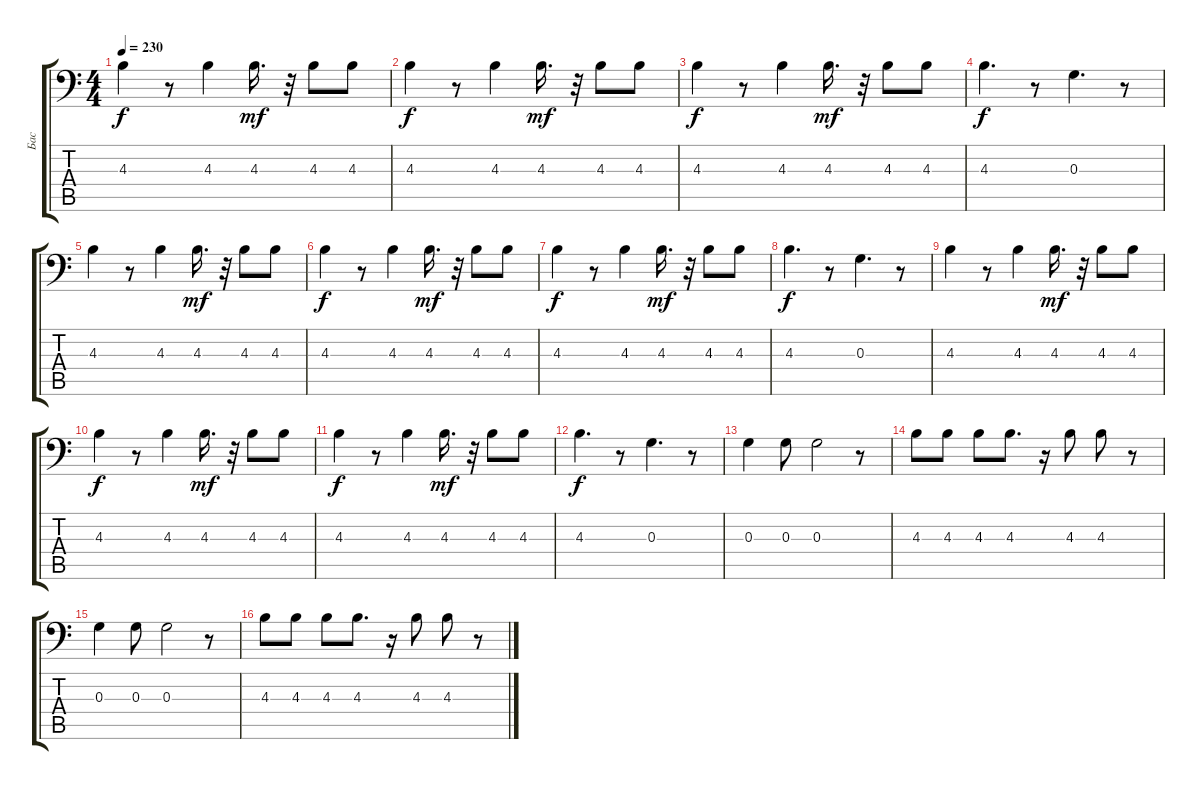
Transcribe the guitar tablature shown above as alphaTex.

\track ("Бас" "Бас") {instrument electricbassfinger}
\staff {score tabs}
\tuning (F3 C3 G2 D2 A1 E1) {hide}
\ts (4 4)
\tempo 230
\clef f4
\ks c
4.3.4{dy f} r.8 4.3.4 4.3.16{d dy mf} r.32 4.3.8 4.3.8 |
4.3.4{dy f} r.8 4.3.4 4.3.16{d dy mf} r.32 4.3.8 4.3.8 |
4.3.4{dy f} r.8 4.3.4 4.3.16{d dy mf} r.32 4.3.8 4.3.8 |
4.3.4{d dy f} r.8 0.3.4{d} r.8 |
4.3.4 r.8 4.3.4 4.3.16{d dy mf} r.32 4.3.8 4.3.8 |
4.3.4{dy f} r.8 4.3.4 4.3.16{d dy mf} r.32 4.3.8 4.3.8 |
4.3.4{dy f} r.8 4.3.4 4.3.16{d dy mf} r.32 4.3.8 4.3.8 |
4.3.4{d dy f} r.8 0.3.4{d} r.8 |
4.3.4 r.8 4.3.4 4.3.16{d dy mf} r.32 4.3.8 4.3.8 |
4.3.4{dy f} r.8 4.3.4 4.3.16{d dy mf} r.32 4.3.8 4.3.8 |
4.3.4{dy f} r.8 4.3.4 4.3.16{d dy mf} r.32 4.3.8 4.3.8 |
4.3.4{d dy f} r.8 0.3.4{d} r.8 |
0.3.4 0.3.8 0.3.2 r.8 |
4.3.8 4.3.8 4.3.8 4.3.8{d} r.16 4.3.8 4.3.8 r.8 |
0.3.4 0.3.8 0.3.2 r.8 |
4.3.8 4.3.8 4.3.8 4.3.8{d} r.16 4.3.8 4.3.8 r.8
